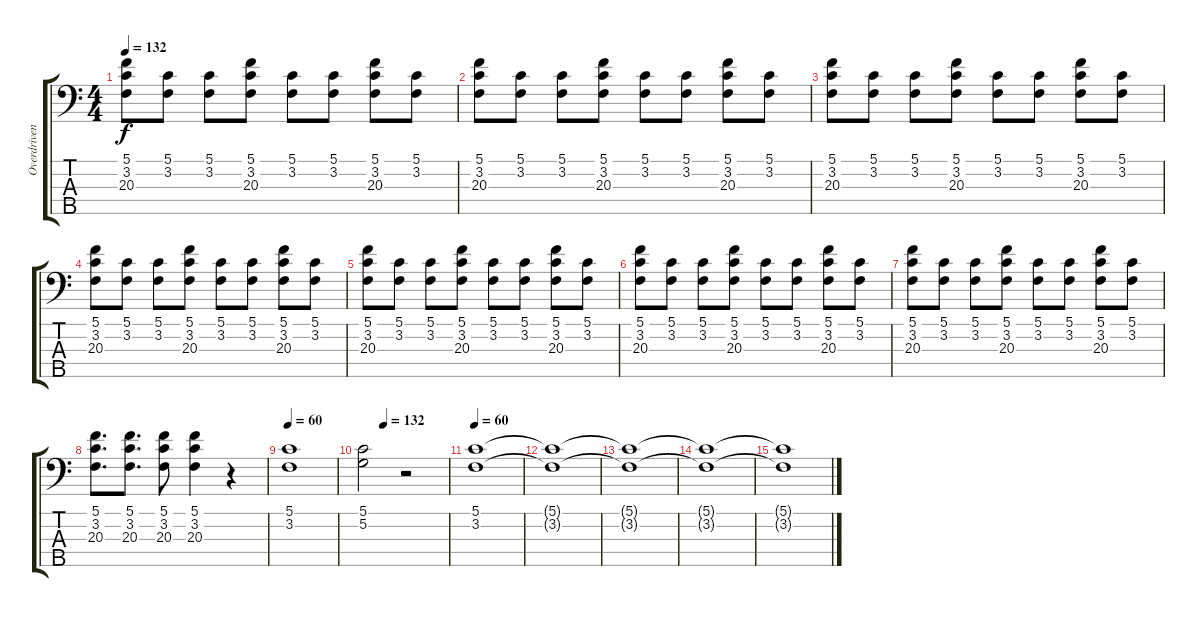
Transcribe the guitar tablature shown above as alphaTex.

\track ("Overdriven Guitar" "Overdriven") {instrument overdrivenguitar}
\staff {score tabs}
\tuning (G2 D2 A1 E1 B0) {hide}
\ts (4 4)
\tempo 132
\clef f4
\ks c
(5.1 3.2 20.3).8{dy f} (5.1 3.2).8 (5.1 3.2).8 (5.1 3.2 20.3).8 (5.1 3.2).8 (5.1 3.2).8 (5.1 3.2 20.3).8 (5.1 3.2).8 |
(5.1 3.2 20.3).8 (5.1 3.2).8 (5.1 3.2).8 (5.1 3.2 20.3).8 (5.1 3.2).8 (5.1 3.2).8 (5.1 3.2 20.3).8 (5.1 3.2).8 |
(5.1 3.2 20.3).8 (5.1 3.2).8 (5.1 3.2).8 (5.1 3.2 20.3).8 (5.1 3.2).8 (5.1 3.2).8 (5.1 3.2 20.3).8 (5.1 3.2).8 |
(5.1 3.2 20.3).8 (5.1 3.2).8 (5.1 3.2).8 (5.1 3.2 20.3).8 (5.1 3.2).8 (5.1 3.2).8 (5.1 3.2 20.3).8 (5.1 3.2).8 |
(5.1 3.2 20.3).8 (5.1 3.2).8 (5.1 3.2).8 (5.1 3.2 20.3).8 (5.1 3.2).8 (5.1 3.2).8 (5.1 3.2 20.3).8 (5.1 3.2).8 |
(5.1 3.2 20.3).8 (5.1 3.2).8 (5.1 3.2).8 (5.1 3.2 20.3).8 (5.1 3.2).8 (5.1 3.2).8 (5.1 3.2 20.3).8 (5.1 3.2).8 |
(5.1 3.2 20.3).8 (5.1 3.2).8 (5.1 3.2).8 (5.1 3.2 20.3).8 (5.1 3.2).8 (5.1 3.2).8 (5.1 3.2 20.3).8 (5.1 3.2).8 |
(5.1 3.2 20.3).8{d} (5.1 3.2 20.3).8{d} (5.1 3.2 20.3).8 (5.1 3.2 20.3).4 r.4 |
\tempo 60
(5.1 3.2).1 |
\tempo (132 0.25)
(5.1 5.2).2 r.2 |
\tempo 60
(5.1 3.2).1 |
(5.1{t} 3.2{t}).1{volume 0} |
(5.1{t} 3.2{t}).1 |
(5.1{t} 3.2{t}).1 |
(5.1{t} 3.2{t}).1
